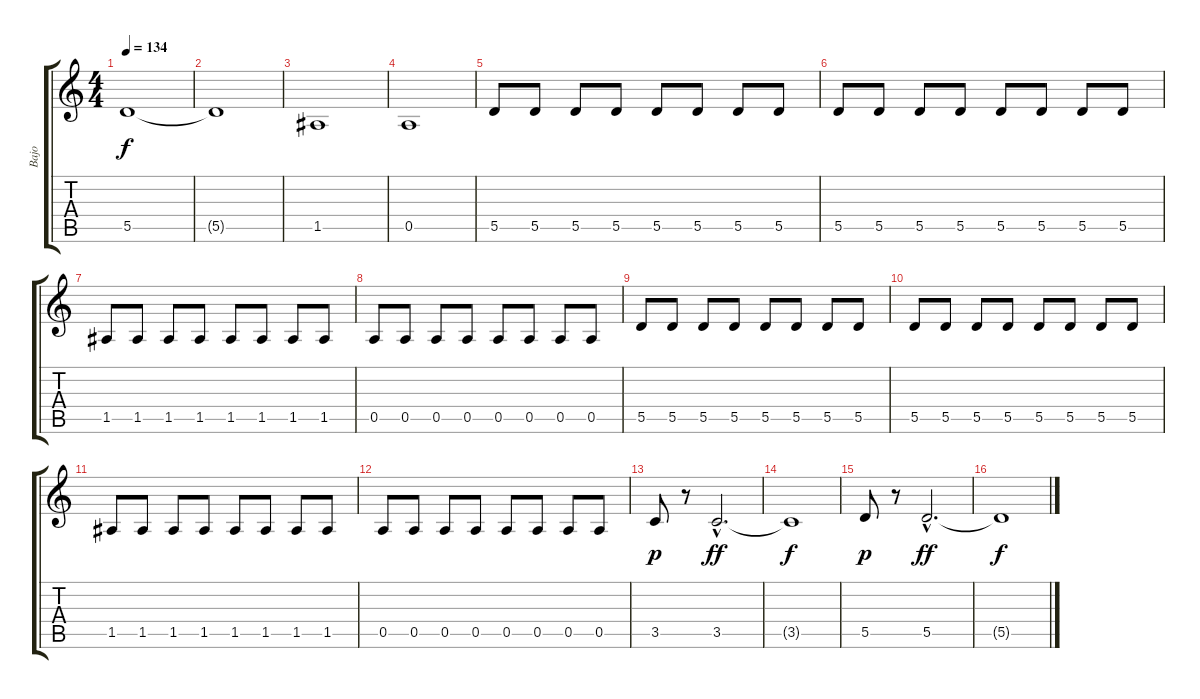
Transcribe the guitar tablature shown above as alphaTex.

\track ("Bajo" "Bajo") {instrument electricbassfinger}
\staff {score tabs}
\tuning (E4 B3 G3 D3 A2 E2) {hide}
\ts (4 4)
\tempo 134
\clef g2
\ks c
5.5.1{dy f instrument electricbassfinger} |
5.5{t}.1 |
1.5.1 |
0.5.1 |
5.5.8 5.5.8 5.5.8 5.5.8 5.5.8 5.5.8 5.5.8 5.5.8 |
5.5.8 5.5.8 5.5.8 5.5.8 5.5.8 5.5.8 5.5.8 5.5.8 |
1.5.8 1.5.8 1.5.8 1.5.8 1.5.8 1.5.8 1.5.8 1.5.8 |
0.5.8 0.5.8 0.5.8 0.5.8 0.5.8 0.5.8 0.5.8 0.5.8 |
5.5.8 5.5.8 5.5.8 5.5.8 5.5.8 5.5.8 5.5.8 5.5.8 |
5.5.8 5.5.8 5.5.8 5.5.8 5.5.8 5.5.8 5.5.8 5.5.8 |
1.5.8 1.5.8 1.5.8 1.5.8 1.5.8 1.5.8 1.5.8 1.5.8 |
0.5.8 0.5.8 0.5.8 0.5.8 0.5.8 0.5.8 0.5.8 0.5.8 |
3.5.8{dy p} r.8 3.5{hac}.2{d dy ff} |
3.5{t}.1{dy f} |
5.5.8{dy p} r.8 5.5{hac}.2{d dy ff} |
5.5{t}.1{dy f}
